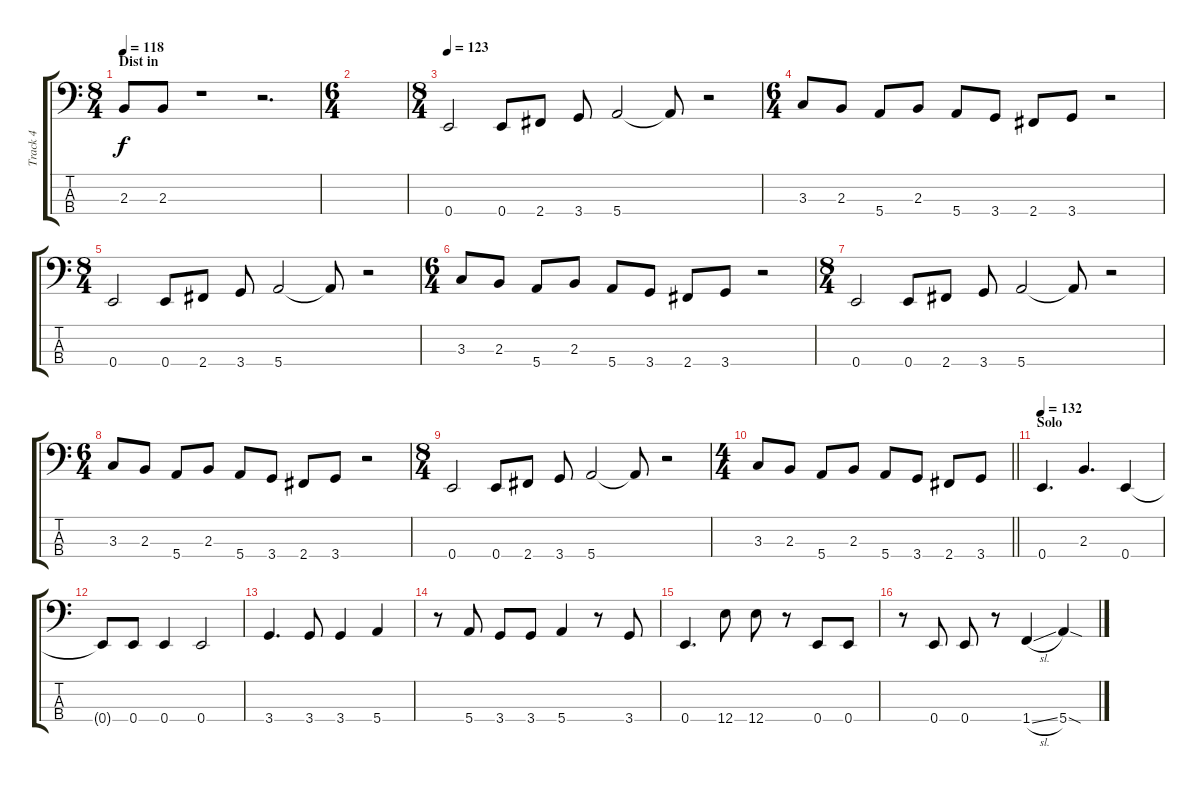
\track ("Track 4" "Track 4") {instrument electricbassfinger}
\staff {score tabs}
\tuning (G2 D2 A1 E1) {hide}
\ts (8 4)
\section ("" "Dist in")
\tempo 118
\clef f4
\ks c
2.3.8{dy f} 2.3.8 r.1 r.2{d} |
\ts (6 4)
|
\ts (8 4)
\tempo 123
0.4.2 0.4.8 2.4.8 3.4.8 5.4.2 5.4{t}.8 r.2 |
\ts (6 4)
3.3.8 2.3.8 5.4.8 2.3.8 5.4.8 3.4.8 2.4.8 3.4.8 r.2 |
\ts (8 4)
0.4.2 0.4.8 2.4.8 3.4.8 5.4.2 5.4{t}.8 r.2 |
\ts (6 4)
3.3.8 2.3.8 5.4.8 2.3.8 5.4.8 3.4.8 2.4.8 3.4.8 r.2 |
\ts (8 4)
0.4.2 0.4.8 2.4.8 3.4.8 5.4.2 5.4{t}.8 r.2 |
\ts (6 4)
3.3.8 2.3.8 5.4.8 2.3.8 5.4.8 3.4.8 2.4.8 3.4.8 r.2 |
\ts (8 4)
0.4.2 0.4.8 2.4.8 3.4.8 5.4.2 5.4{t}.8 r.2 |
\ts (4 4)
\barLineRight lightlight
3.3.8 2.3.8 5.4.8 2.3.8 5.4.8 3.4.8 2.4.8 3.4.8 |
\section ("" "Solo")
\tempo 132
0.4.4{d} 2.3.4{d} 0.4.4 |
0.4{t}.8 0.4.8 0.4.4 0.4.2 |
3.4.4{d} 3.4.8 3.4.4 5.4.4 |
r.8 5.4.8 3.4.8 3.4.8 5.4.4 r.8 3.4.8 |
0.4.4{d} 12.4.8 12.4.8 r.8 0.4.8 0.4.8 |
r.8 0.4.8 0.4.8 r.8 1.4{sl}.4 5.4{sod}.4
